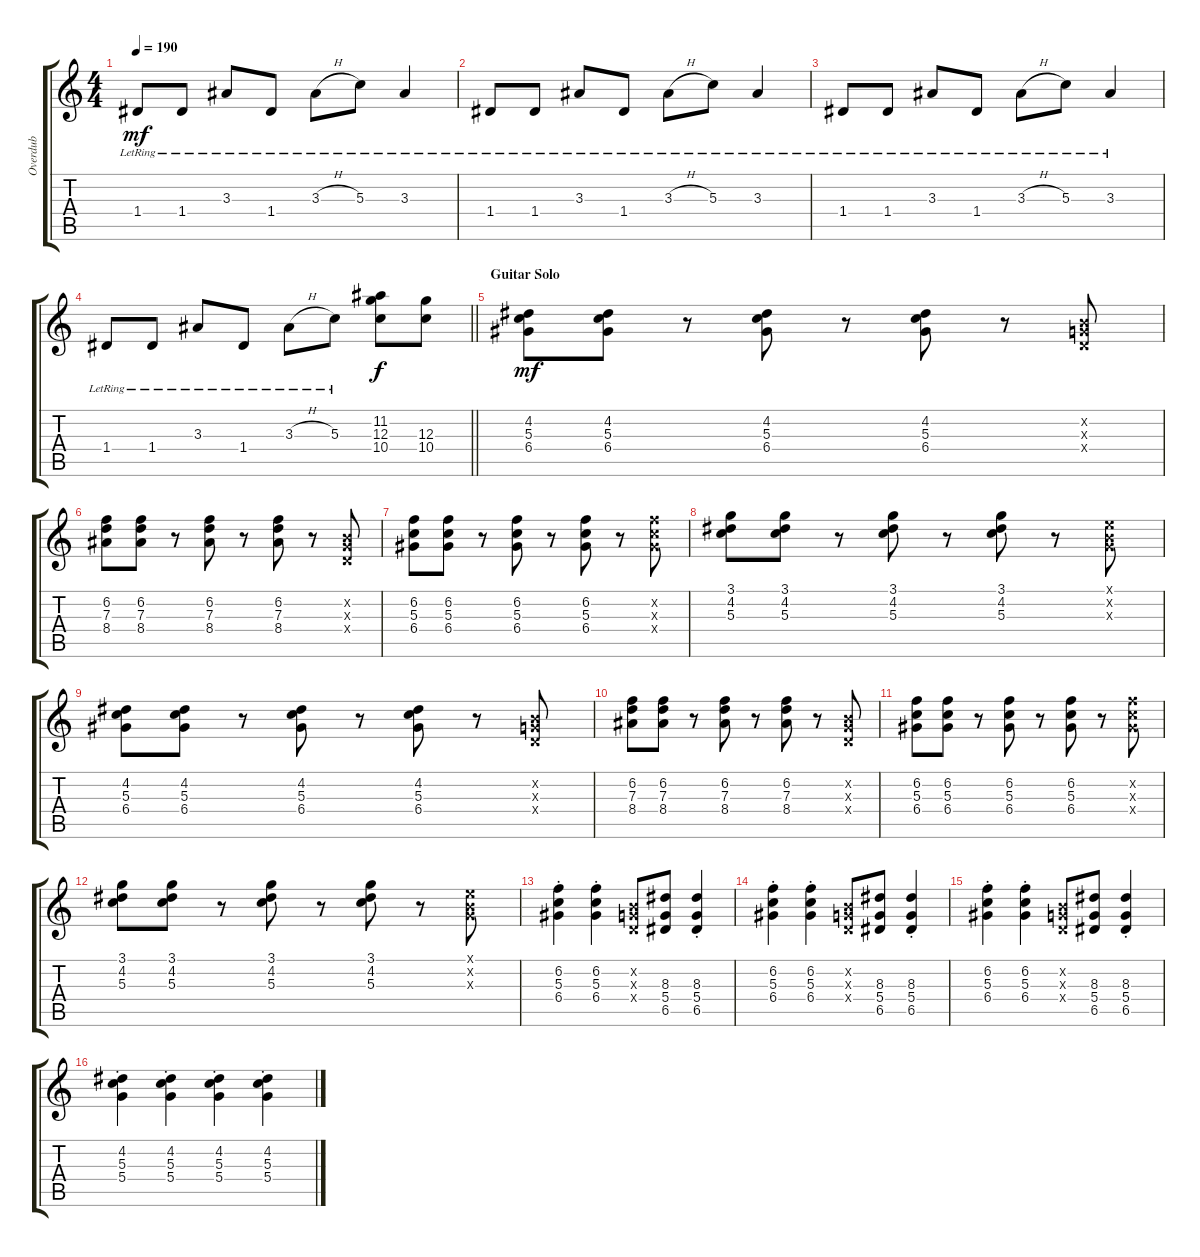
\track ("Overdub" "Overdub") {instrument distortionguitar}
\staff {score tabs}
\tuning (E4 B3 G3 D3 A2 E2) {hide}
\ts (4 4)
\tempo 190
\clef g2
\ks c
1.4{lr}.8{dy mf balance 0 instrument distortionguitar} 1.4{lr}.8 3.3{lr}.8 1.4{lr}.8 3.3{h lr}.8 5.3{lr}.8 3.3{lr}.4 |
1.4{lr}.8 1.4{lr}.8 3.3{lr}.8 1.4{lr}.8 3.3{h lr}.8 5.3{lr}.8 3.3{lr}.4 |
1.4{lr}.8 1.4{lr}.8 3.3{lr}.8 1.4{lr}.8 3.3{h lr}.8 5.3{lr}.8 3.3{lr}.4 |
\barLineRight lightlight
1.4{lr}.8 1.4{lr}.8 3.3{lr}.8 1.4{lr}.8 3.3{h lr}.8 5.3{lr}.8 (11.2 12.3 10.4).8{dy f balance 16} (12.3 10.4).8 |
\section ("" "Guitar Solo")
(4.2 5.3 6.4).8{dy mf} (4.2 5.3 6.4).8 r.8 (4.2 5.3 6.4).8 r.8 (4.2 5.3 6.4).8 r.8 (0.2{x} 0.3{x} 0.4{x}).8 |
(6.2 7.3 8.4).8 (6.2 7.3 8.4).8 r.8 (6.2 7.3 8.4).8 r.8 (6.2 7.3 8.4).8 r.8 (0.2{x} 0.3{x} 0.4{x}).8 |
(6.2 5.3 6.4).8 (6.2 5.3 6.4).8 r.8 (6.2 5.3 6.4).8 r.8 (6.2 5.3 6.4).8 r.8 (6.2{x} 5.3{x} 6.4{x}).8 |
(3.1 4.2 5.3).8 (3.1 4.2 5.3).8 r.8 (3.1 4.2 5.3).8 r.8 (3.1 4.2 5.3).8 r.8 (0.1{x} 0.2{x} 0.3{x}).8 |
(4.2 5.3 6.4).8 (4.2 5.3 6.4).8 r.8 (4.2 5.3 6.4).8 r.8 (4.2 5.3 6.4).8 r.8 (0.2{x} 0.3{x} 0.4{x}).8 |
(6.2 7.3 8.4).8 (6.2 7.3 8.4).8 r.8 (6.2 7.3 8.4).8 r.8 (6.2 7.3 8.4).8 r.8 (0.2{x} 0.3{x} 0.4{x}).8 |
(6.2 5.3 6.4).8 (6.2 5.3 6.4).8 r.8 (6.2 5.3 6.4).8 r.8 (6.2 5.3 6.4).8 r.8 (6.2{x} 5.3{x} 6.4{x}).8 |
(3.1 4.2 5.3).8 (3.1 4.2 5.3).8 r.8 (3.1 4.2 5.3).8 r.8 (3.1 4.2 5.3).8 r.8 (0.1{x} 0.2{x} 0.3{x}).8 |
(6.2{st} 5.3{st} 6.4{st}).4 (6.2{st} 5.3{st} 6.4{st}).4 (0.2{x} 0.3{x} 0.4{x}).8 (8.3 5.4 6.5).8 (8.3{st} 5.4{st} 6.5{st}).4 |
(6.2{st} 5.3{st} 6.4{st}).4 (6.2{st} 5.3{st} 6.4{st}).4 (0.2{x} 0.3{x} 0.4{x}).8 (8.3 5.4 6.5).8 (8.3{st} 5.4{st} 6.5{st}).4 |
(6.2{st} 5.3{st} 6.4{st}).4 (6.2{st} 5.3{st} 6.4{st}).4 (0.2{x} 0.3{x} 0.4{x}).8 (8.3 5.4 6.5).8 (8.3{st} 5.4{st} 6.5{st}).4 |
(4.2{st} 5.3{st} 5.4{st}).4 (4.2{st} 5.3{st} 5.4{st}).4 (4.2{st} 5.3{st} 5.4{st}).4 (4.2{st} 5.3{st} 5.4{st}).4
